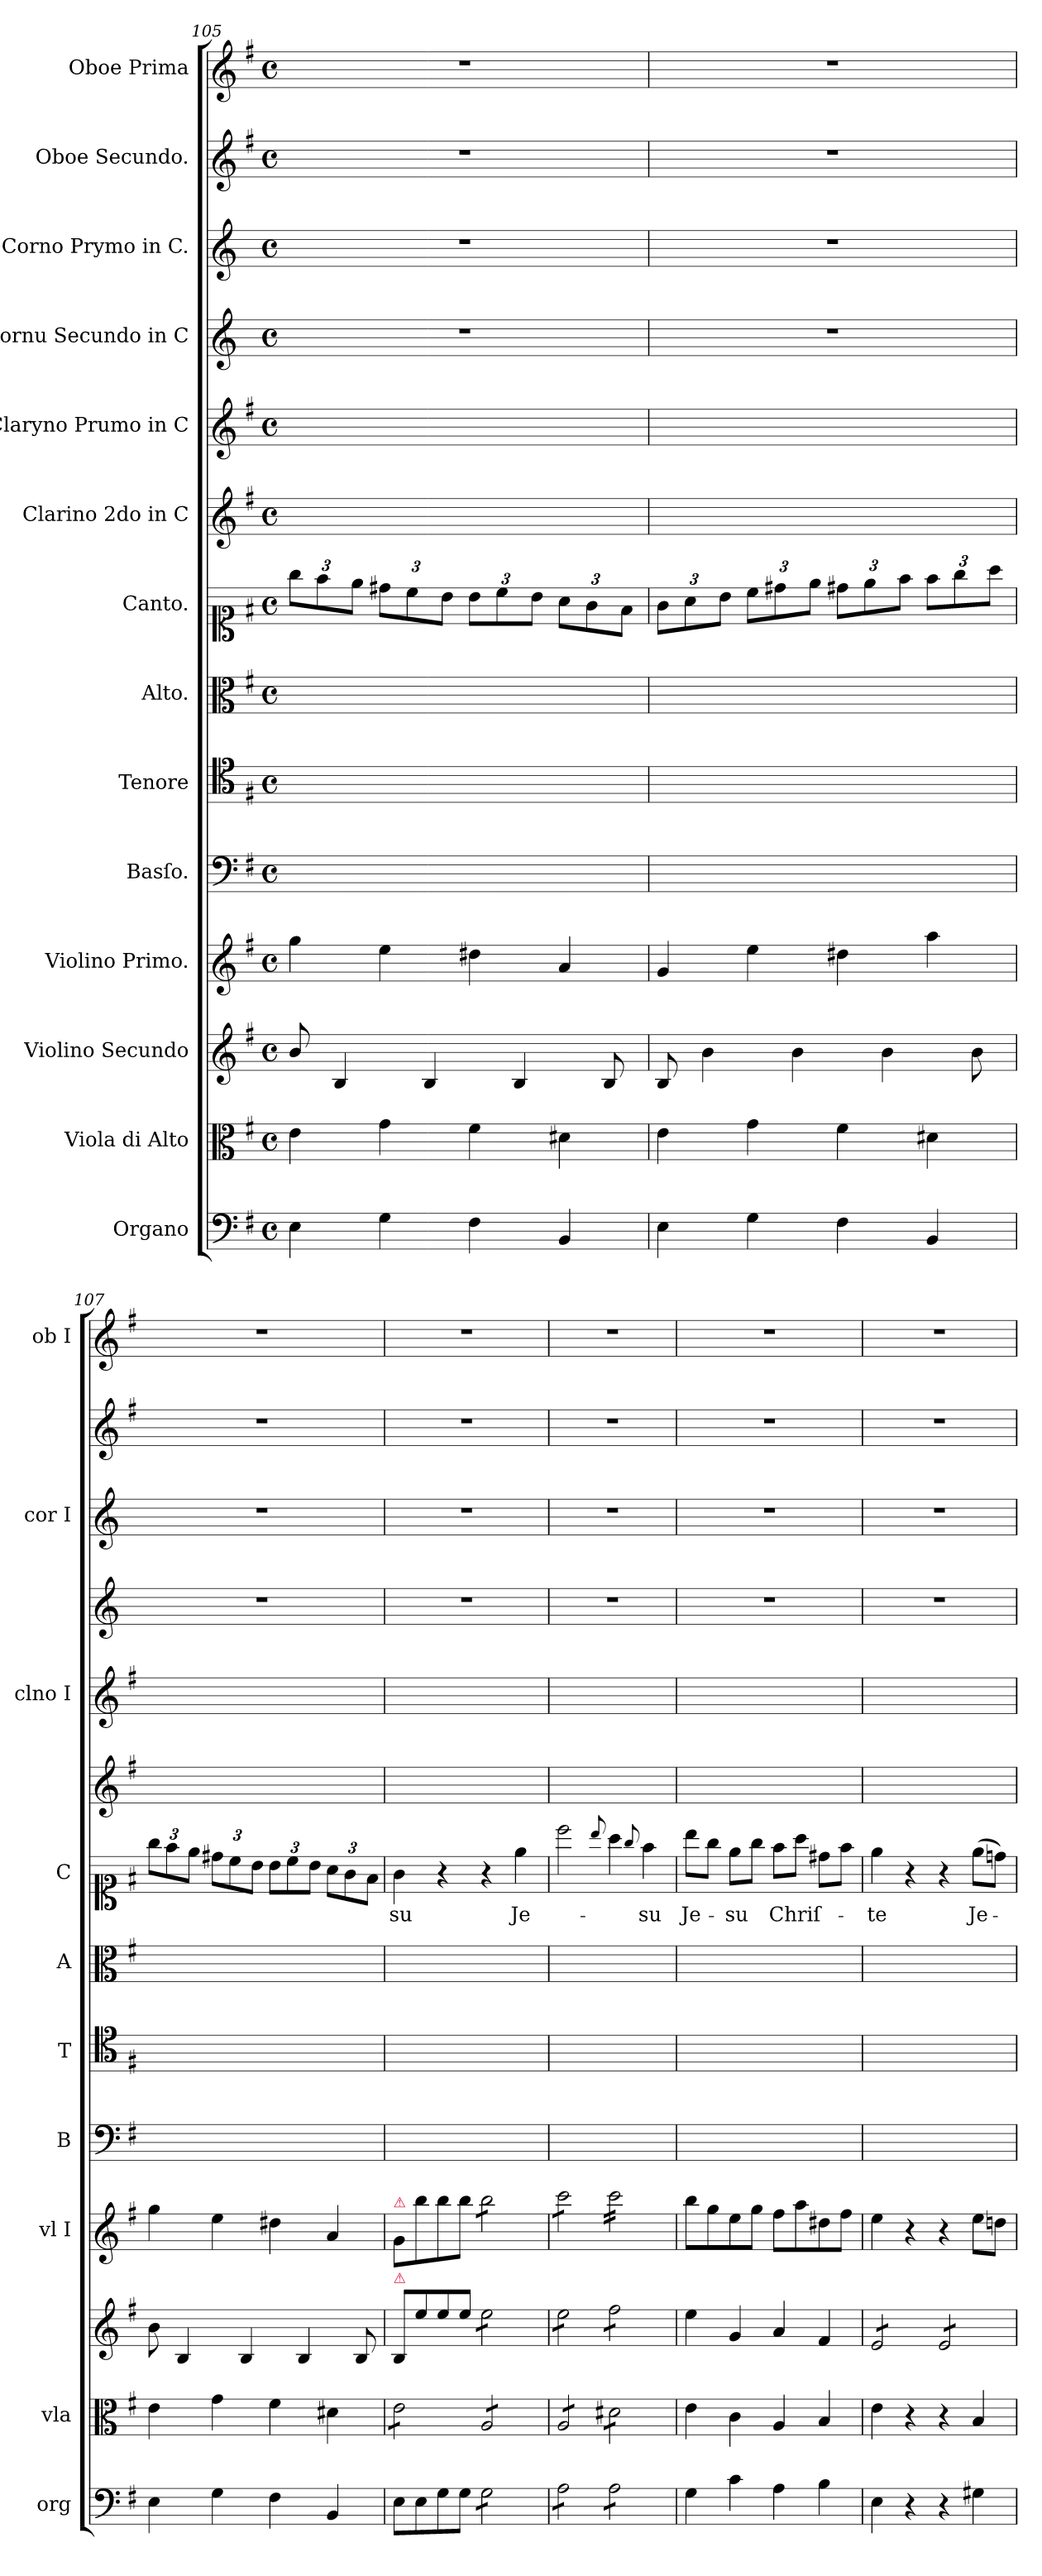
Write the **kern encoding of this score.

**kern	**kern	**kern	**kern	**kern	**kern	**kern	**kern	**text	**kern	**kern	**kern	**kern	**kern	**kern
*part14	*part13	*part12	*part11	*part10	*part9	*part8	*part7	*part7	*part6	*part5	*part4	*part3	*part2	*part1
*staff14	*staff13	*staff12	*staff11	*staff10	*staff9	*staff8	*staff7	*staff7	*staff6	*staff5	*staff4	*staff3	*staff2	*staff1
*I"Organo	*I"Viola di Alto	*I"Violino Secundo	*I"Violino Primo.	*I"Basſo.	*I"Tenore	*I"Alto.	*I"Canto.	*	*I"Clarino 2do in C	*I"Claryno Prumo in C	*I"Cornu Secundo in C	*I"Corno Prymo in C.	*I"Oboe Secundo.	*I"Oboe Prima
*I'org	*I'vla	*	*I'vl I	*I'B	*I'T	*I'A	*I'C	*	*	*I'clno I	*	*I'cor I	*	*I'ob I
*clefF4	*clefC3	*clefG2	*clefG2	*clefF4	*clefC4	*clefC3	*clefC1	*	*clefG2	*clefG2	*clefG2	*clefG2	*clefG2	*clefG2
*	*	*	*	*	*	*	*	*	*	*	*ITrd3c5	*ITrd3c5	*	*
*k[f#]	*k[f#]	*k[f#]	*k[f#]	*k[f#]	*k[f#]	*k[f#]	*k[f#]	*	*k[f#]	*k[f#]	*k[f#]	*k[f#]	*k[f#]	*k[f#]
*G:	*G:	*G:	*G:	*G:	*G:	*G:	*G:	*	*G:	*G:	*G:	*G:	*G:	*G:
*M4/4	*M4/4	*M4/4	*M4/4	*M4/4	*M4/4	*M4/4	*M4/4	*	*M4/4	*M4/4	*M4/4	*M4/4	*M4/4	*M4/4
*met(c)	*met(c)	*met(c)	*met(c)	*met(c)	*met(c)	*met(c)	*met(c)	*	*met(c)	*met(c)	*met(c)	*met(c)	*met(c)	*met(c)
=105	=105	=105	=105	=105	=105	=105	=105	=105	=105	=105	=105	=105	=105	=105
4E\	4e\	8b/	4gg\	1ryy	1ryy	1ryy	12gg\L	.	1ryy	1ryy	1r	1r	1r	1r
.	.	.	.	.	.	.	12ff#\	.	.	.	.	.	.	.
.	.	4B/	.	.	.	.	.	.	.	.	.	.	.	.
.	.	.	.	.	.	.	12ee\J	.	.	.	.	.	.	.
4G\	4g\	.	4ee\	.	.	.	12dd#X\L	.	.	.	.	.	.	.
.	.	.	.	.	.	.	12cc\	.	.	.	.	.	.	.
.	.	4B/	.	.	.	.	.	.	.	.	.	.	.	.
.	.	.	.	.	.	.	12b\J	.	.	.	.	.	.	.
4F#\	4f#\	.	4dd#X\	.	.	.	12b\L	.	.	.	.	.	.	.
.	.	.	.	.	.	.	12cc\	.	.	.	.	.	.	.
.	.	4B/	.	.	.	.	.	.	.	.	.	.	.	.
.	.	.	.	.	.	.	12b\J	.	.	.	.	.	.	.
4BB/	4d#X\	.	4a/	.	.	.	12a\L	.	.	.	.	.	.	.
.	.	.	.	.	.	.	12g\	.	.	.	.	.	.	.
.	.	8B/	.	.	.	.	.	.	.	.	.	.	.	.
.	.	.	.	.	.	.	12f#\J	.	.	.	.	.	.	.
=106	=106	=106	=106	=106	=106	=106	=106	=106	=106	=106	=106	=106	=106	=106
4E\	4e\	8B/	4g/	1ryy	1ryy	1ryy	12g\L	.	1ryy	1ryy	1r	1r	1r	1r
.	.	.	.	.	.	.	12a\	.	.	.	.	.	.	.
.	.	4b\	.	.	.	.	.	.	.	.	.	.	.	.
.	.	.	.	.	.	.	12b\J	.	.	.	.	.	.	.
4G\	4g\	.	4ee\	.	.	.	12cc\L	.	.	.	.	.	.	.
.	.	.	.	.	.	.	12dd#X\	.	.	.	.	.	.	.
.	.	4b\	.	.	.	.	.	.	.	.	.	.	.	.
.	.	.	.	.	.	.	12ee\J	.	.	.	.	.	.	.
4F#\	4f#\	.	4dd#X\	.	.	.	12dd#X\L	.	.	.	.	.	.	.
.	.	.	.	.	.	.	12ee\	.	.	.	.	.	.	.
.	.	4b\	.	.	.	.	.	.	.	.	.	.	.	.
.	.	.	.	.	.	.	12ff#\J	.	.	.	.	.	.	.
4BB/	4d#X\	.	4aa\	.	.	.	12ff#\L	.	.	.	.	.	.	.
.	.	.	.	.	.	.	12gg\	.	.	.	.	.	.	.
.	.	8b\	.	.	.	.	.	.	.	.	.	.	.	.
.	.	.	.	.	.	.	12aa\J	.	.	.	.	.	.	.
=107	=107	=107	=107	=107	=107	=107	=107	=107	=107	=107	=107	=107	=107	=107
4E\	4e\	8b\	4gg\	1ryy	1ryy	1ryy	12gg\L	.	1ryy	1ryy	1r	1r	1r	1r
.	.	.	.	.	.	.	12ff#\	.	.	.	.	.	.	.
.	.	4B/	.	.	.	.	.	.	.	.	.	.	.	.
.	.	.	.	.	.	.	12ee\J	.	.	.	.	.	.	.
4G\	4g\	.	4ee\	.	.	.	12dd#X\L	.	.	.	.	.	.	.
.	.	.	.	.	.	.	12cc\	.	.	.	.	.	.	.
.	.	4B/	.	.	.	.	.	.	.	.	.	.	.	.
.	.	.	.	.	.	.	12b\J	.	.	.	.	.	.	.
4F#\	4f#\	.	4dd#X\	.	.	.	12b\L	.	.	.	.	.	.	.
.	.	.	.	.	.	.	12cc\	.	.	.	.	.	.	.
.	.	4B/	.	.	.	.	.	.	.	.	.	.	.	.
.	.	.	.	.	.	.	12b\J	.	.	.	.	.	.	.
4BB/	4d#X\	.	4a/	.	.	.	12a\L	.	.	.	.	.	.	.
.	.	.	.	.	.	.	12g\	.	.	.	.	.	.	.
.	.	8B/	.	.	.	.	.	.	.	.	.	.	.	.
.	.	.	.	.	.	.	12f#\J	.	.	.	.	.	.	.
=108	=108	=108	=108	=108	=108	=108	=108	=108	=108	=108	=108	=108	=108	=108
!	!	!	!LO:TX:a:color=crimson:t=⚠	!	!	!	!	!	!	!	!	!	!	!
!	!	!LO:TX:a:color=crimson:t=⚠	!	!	!	!	!	!	!	!	!	!	!	!
*	*tremolo	*	*	*	*	*	*	*	*	*	*	*	*	*
8E\L	8e\L	8B/L	8g\L	1ryy	1ryy	1ryy	4g\	-su	1ryy	1ryy	1r	1r	1r	1r
8E\	8e\	8ee/	8bb\	.	.	.	.	.	.	.	.	.	.	.
8G\	8e\	8ee/	8bb\	.	.	.	4r	.	.	.	.	.	.	.
8G\J	8e\J	8ee/J	8bb\J	.	.	.	.	.	.	.	.	.	.	.
*tremolo	*	*	*	*	*	*	*	*	*	*	*	*	*	*
*	*	*tremolo	*	*	*	*	*	*	*	*	*	*	*	*
*	*	*	*tremolo	*	*	*	*	*	*	*	*	*	*	*
8G\L	8A/L	8ee\L	8bb\L	.	.	.	4r	.	.	.	.	.	.	.
8G\	8A/	8ee\	8bb\	.	.	.	.	.	.	.	.	.	.	.
8G\	8A/	8ee\	8bb\	.	.	.	4ee\	Je-	.	.	.	.	.	.
8G\J	8A/J	8ee\J	8bb\J	.	.	.	.	.	.	.	.	.	.	.
=109	=109	=109	=109	=109	=109	=109	=109	=109	=109	=109	=109	=109	=109	=109
8A\L	8A/L	8ee\L	8ccc\L	1ryy	1ryy	1ryy	2ccc\	.	1ryy	1ryy	1r	1r	1r	1r
8A\	8A/	8ee\	8ccc\	.	.	.	.	.	.	.	.	.	.	.
8A\	8A/	8ee\	8ccc\	.	.	.	.	.	.	.	.	.	.	.
8A\J	8A/J	8ee\J	8ccc\J	.	.	.	.	.	.	.	.	.	.	.
.	.	.	.	.	.	.	8qqbb/	.	.	.	.	.	.	.
8A\L	8d#X\L	8ff#\L	16ccc\LL	.	.	.	4aa\	.	.	.	.	.	.	.
.	.	.	16ccc\	.	.	.	.	.	.	.	.	.	.	.
8A\	8d#X\	8ff#\	16ccc\	.	.	.	.	.	.	.	.	.	.	.
.	.	.	16ccc\	.	.	.	.	.	.	.	.	.	.	.
.	.	.	.	.	.	.	8qqgg/	.	.	.	.	.	.	.
8A\	8d#X\	8ff#\	16ccc\	.	.	.	4ff#\	-su	.	.	.	.	.	.
.	.	.	16ccc\	.	.	.	.	.	.	.	.	.	.	.
8A\J	8d#X\J	8ff#\J	16ccc\	.	.	.	.	.	.	.	.	.	.	.
*	*	*Xtremolo	*	*	*	*	*	*	*	*	*	*	*	*
*	*Xtremolo	*	*	*	*	*	*	*	*	*	*	*	*	*
*Xtremolo	*	*	*	*	*	*	*	*	*	*	*	*	*	*
.	.	.	16ccc\JJ	.	.	.	.	.	.	.	.	.	.	.
*	*	*	*Xtremolo	*	*	*	*	*	*	*	*	*	*	*
=110	=110	=110	=110	=110	=110	=110	=110	=110	=110	=110	=110	=110	=110	=110
4G\	4e\	4ee\	8bb\L	1ryy	1ryy	1ryy	8bb\L	Je-	1ryy	1ryy	1r	1r	1r	1r
.	.	.	8gg\	.	.	.	8gg\J	.	.	.	.	.	.	.
4c\	4c\	4g/	8ee\	.	.	.	8ee\L	-su	.	.	.	.	.	.
.	.	.	8gg\J	.	.	.	8gg\J	.	.	.	.	.	.	.
4A\	4A/	4a/	8ff#\L	.	.	.	8ff#\L	Chriſ-	.	.	.	.	.	.
.	.	.	8aa\	.	.	.	8aa\J	.	.	.	.	.	.	.
4B\	4B/	4f#/	8dd#X\	.	.	.	8dd#X\L	.	.	.	.	.	.	.
.	.	.	8ff#\J	.	.	.	8ff#\J	.	.	.	.	.	.	.
=111	=111	=111	=111	=111	=111	=111	=111	=111	=111	=111	=111	=111	=111	=111
*	*	*tremolo	*	*	*	*	*	*	*	*	*	*	*	*
4E\	4e\	8e/L	4ee\	1ryy	1ryy	1ryy	4ee\	-te	1ryy	1ryy	1r	1r	1r	1r
.	.	8e/	.	.	.	.	.	.	.	.	.	.	.	.
4r	4r	8e/	4r	.	.	.	4r	.	.	.	.	.	.	.
.	.	8e/J	.	.	.	.	.	.	.	.	.	.	.	.
4r	4r	8e/L	4r	.	.	.	4r	.	.	.	.	.	.	.
.	.	8e/	.	.	.	.	.	.	.	.	.	.	.	.
4G#X\	4B/	8e/	8ee\L	.	.	.	(8ee\L	Je-	.	.	.	.	.	.
.	.	8e/J	8ddn\J	.	.	.	8ddn\J)	.	.	.	.	.	.	.
*	*	*Xtremolo	*	*	*	*	*	*	*	*	*	*	*	*
=	=	=	=	=	=	=	=	=	=	=	=	=	=	=
*-	*-	*-	*-	*-	*-	*-	*-	*-	*-	*-	*-	*-	*-	*-
